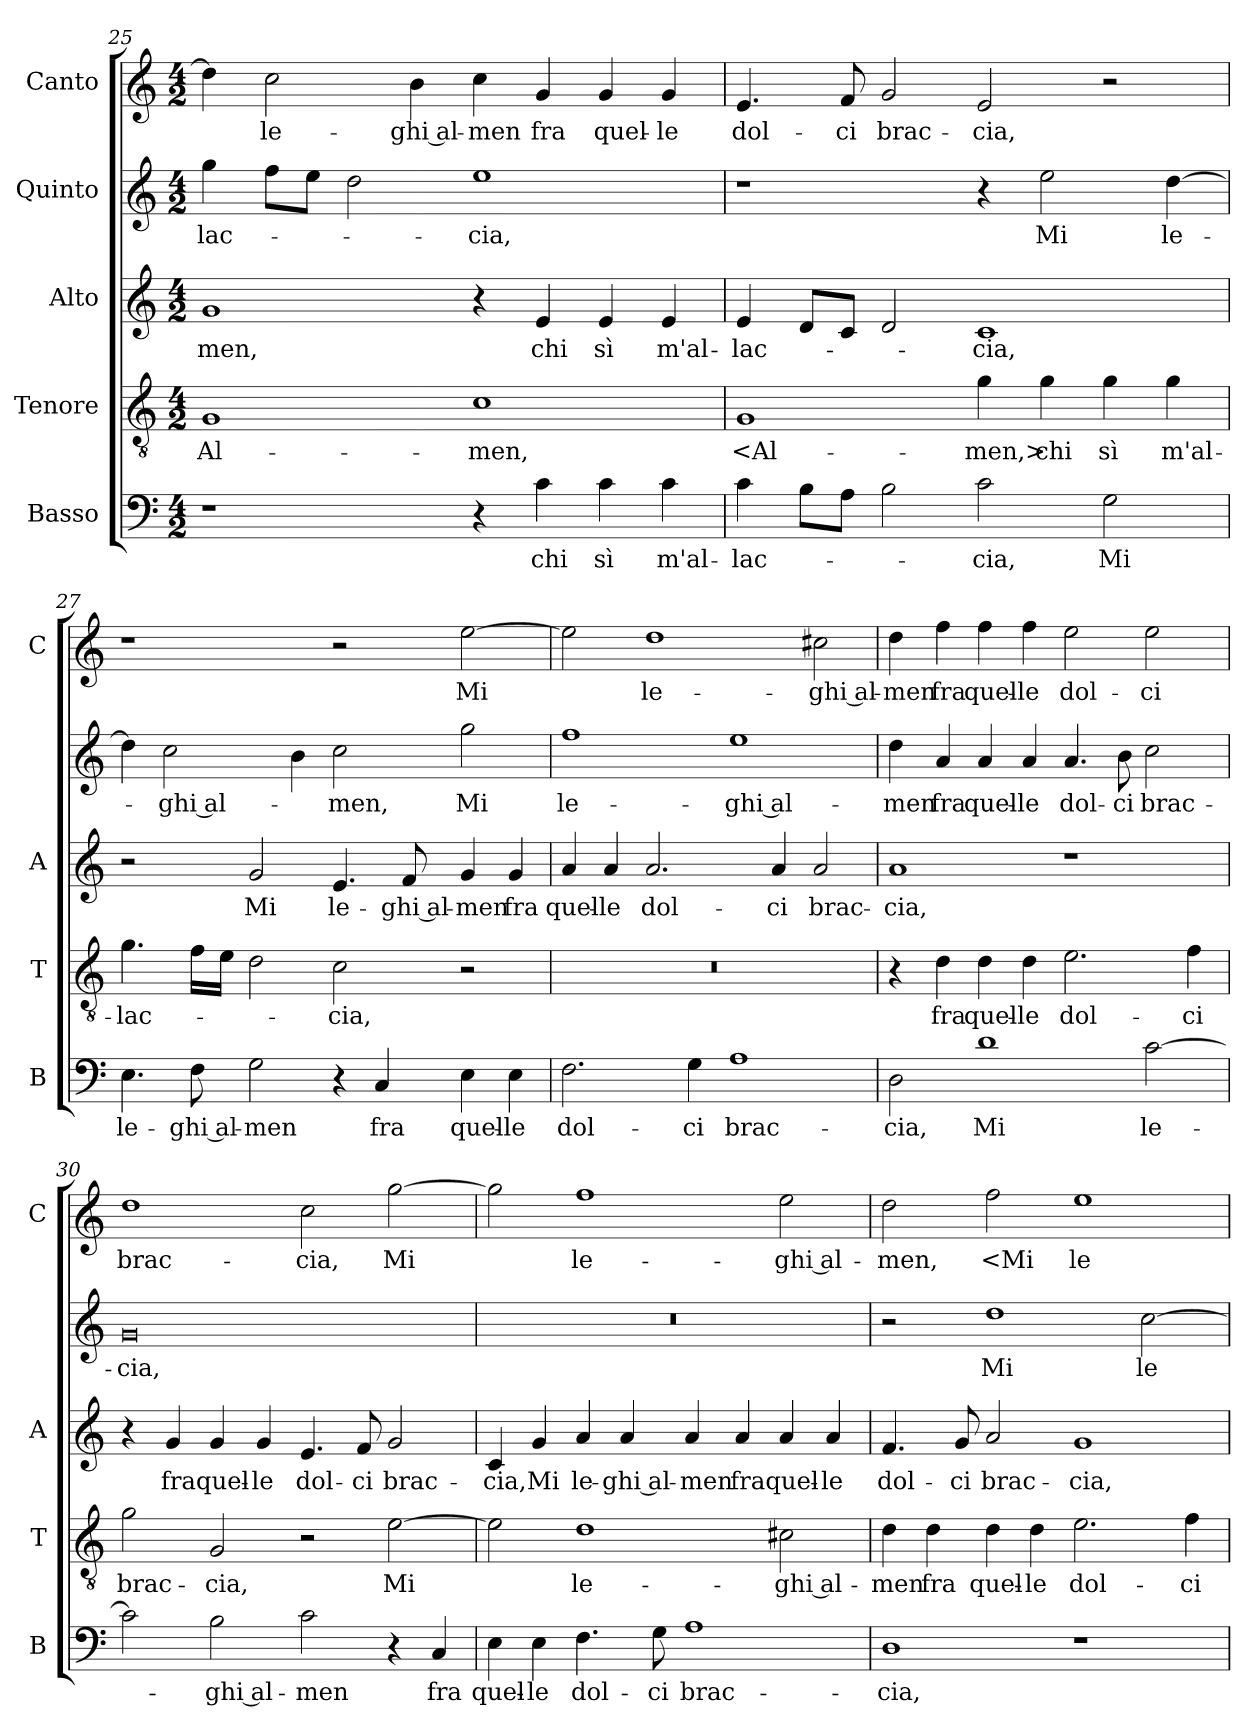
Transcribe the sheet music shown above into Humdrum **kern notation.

**kern	**text	**kern	**text	**kern	**text	**kern	**text	**kern	**text
*part5	*part5	*part4	*part4	*part3	*part3	*part2	*part2	*part1	*part1
*staff5	*staff5	*staff4	*staff4	*staff3	*staff3	*staff2	*staff2	*staff1	*staff1
*I"Basso	*	*I"Tenore	*	*I"Alto	*	*I"Quinto	*	*I"Canto	*
*I'B	*	*I'T	*	*I'A	*	*	*	*I'C	*
*clefF4	*	*clefGv2	*	*clefG2	*	*clefG2	*	*clefG2	*
*k[]	*	*k[]	*	*k[]	*	*k[]	*	*k[]	*
*C:	*	*C:	*	*C:	*	*C:	*	*C:	*
*M4/2	*	*M4/2	*	*M4/2	*	*M4/2	*	*M4/2	*
=25	=25	=25	=25	=25	=25	=25	=25	=25	=25
1r	.	1G	Al-	1g	-men,	4gg	-lac-	4dd]	.
.	.	.	.	.	.	8ffL	.	2cc	le-
.	.	.	.	.	.	8eeJ	.	.	.
.	.	.	.	.	.	2dd	.	.	.
.	.	.	.	.	.	.	.	4b	-ghi al-
4r	.	1c	-men,	4r	.	1ee	-cia,	4cc	-men
4c	chi	.	.	4e	chi	.	.	4g	fra
4c	sì	.	.	4e	sì	.	.	4g	quel-
4c	m'al-	.	.	4e	m'al-	.	.	4g	-le
=26	=26	=26	=26	=26	=26	=26	=26	=26	=26
4c	-lac-	1G	<Al-	4e	-lac-	1r	.	4.e	dol-
8BL	.	.	.	8dL	.	.	.	.	.
8AJ	.	.	.	8cJ	.	.	.	8f	-ci
2B	.	.	.	2d	.	.	.	2g	brac-
2c	-cia,	4g	-men,>	1c	-cia,	4r	.	2e	-cia,
.	.	4g	chi	.	.	2ee	Mi	.	.
2G	Mi	4g	sì	.	.	.	.	2r	.
.	.	4g	m'al-	.	.	[4dd	le-	.	.
=27	=27	=27	=27	=27	=27	=27	=27	=27	=27
4.E	le-	4.g	-lac-	2r	.	4dd]	.	1r	.
.	.	.	.	.	.	2cc	-ghi al-	.	.
8F	-ghi al-	16fLL	.	.	.	.	.	.	.
.	.	16eJJ	.	.	.	.	.	.	.
2G	-men	2d	.	2g	Mi	.	.	.	.
.	.	.	.	.	.	4b	.	.	.
4r	.	2c	-cia,	4.e	le-	2cc	-men,	2r	.
4C	fra	.	.	.	.	.	.	.	.
.	.	.	.	8f	-ghi al-	.	.	.	.
4E	quel-	2r	.	4g	-men	2gg	Mi	[2ee	Mi
4E	-le	.	.	4g	fra	.	.	.	.
=28	=28	=28	=28	=28	=28	=28	=28	=28	=28
2.F	dol-	0r	.	4a	quel-	1ff	le-	2ee]	.
.	.	.	.	4a	-le	.	.	.	.
.	.	.	.	2.a	dol-	.	.	1dd	le-
4G	-ci	.	.	.	.	.	.	.	.
1A	brac-	.	.	.	.	1ee	-ghi al-	.	.
.	.	.	.	4a	-ci	.	.	.	.
.	.	.	.	2a	brac-	.	.	2cc#X	-ghi al-
=29	=29	=29	=29	=29	=29	=29	=29	=29	=29
2D	-cia,	4r	.	1a	-cia,	4dd	-men	4dd	-men
.	.	4d	fra	.	.	4a	fra	4ff	fra
1d	Mi	4d	quel-	.	.	4a	quel-	4ff	quel-
.	.	4d	-le	.	.	4a	-le	4ff	-le
.	.	2.e	dol-	1r	.	4.a	dol-	2ee	dol-
.	.	.	.	.	.	8b	-ci	.	.
[2c	le-	.	.	.	.	2cc	brac-	2ee	-ci
.	.	4f	-ci	.	.	.	.	.	.
=30	=30	=30	=30	=30	=30	=30	=30	=30	=30
2c]	.	2g	brac-	4r	.	0g	-cia,	1dd	brac-
.	.	.	.	4g	fra	.	.	.	.
2B	-ghi al-	2G	-cia,	4g	quel-	.	.	.	.
.	.	.	.	4g	-le	.	.	.	.
2c	-men	2r	.	4.e	dol-	.	.	2cc	-cia,
.	.	.	.	8f	-ci	.	.	.	.
4r	.	[2e	Mi	2g	brac-	.	.	[2gg	Mi
4C	fra	.	.	.	.	.	.	.	.
=31	=31	=31	=31	=31	=31	=31	=31	=31	=31
4E	quel-	2e]	.	4c	-cia,	0r	.	2gg]	.
4E	-le	.	.	4g	Mi	.	.	.	.
4.F	dol-	1d	le-	4a	le-	.	.	1ff	le-
.	.	.	.	4a	-ghi al-	.	.	.	.
8G	-ci	.	.	.	.	.	.	.	.
1A	brac-	.	.	4a	-men	.	.	.	.
.	.	.	.	4a	fra	.	.	.	.
.	.	2c#X	-ghi al-	4a	quel-	.	.	2ee	-ghi al-
.	.	.	.	4a	-le	.	.	.	.
=32	=32	=32	=32	=32	=32	=32	=32	=32	=32
1D	-cia,	4d	-men	4.f	dol-	2r	.	2dd	-men,
.	.	4d	fra	.	.	.	.	.	.
.	.	.	.	8g	-ci	.	.	.	.
.	.	4d	quel-	2a	brac-	1dd	Mi	2ff	<Mi
.	.	4d	-le	.	.	.	.	.	.
1r	.	2.e	dol-	1g	-cia,	.	.	1ee	le-
.	.	.	.	.	.	[2cc	le-	.	.
.	.	4f	-ci	.	.	.	.	.	.
=	=	=	=	=	=	=	=	=	=
*-	*-	*-	*-	*-	*-	*-	*-	*-	*-
